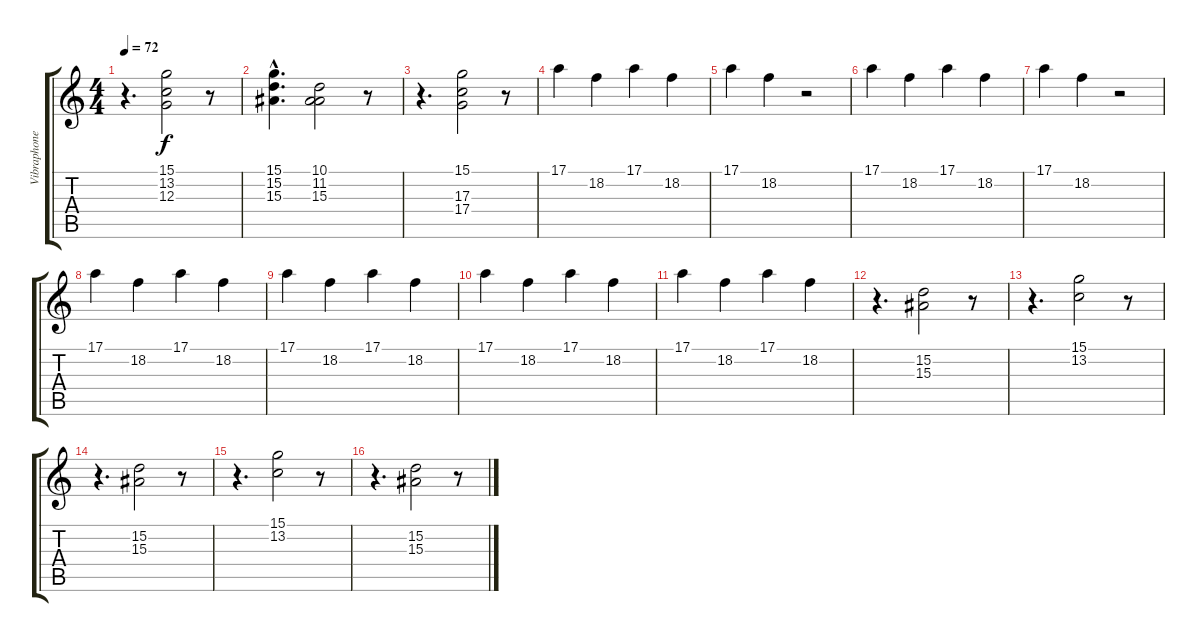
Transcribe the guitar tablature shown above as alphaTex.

\track ("Vibraphone" "Vibraphone") {instrument glockenspiel}
\staff {score tabs}
\tuning (E4 B3 G3 D3 A2 E2) {hide}
\ts (4 4)
\tempo 72
\clef g2
\ks c
r.4{d dy f} (15.1 13.2 12.3).2 r.8 |
(15.1{hac} 15.2{hac} 15.3{hac}).4{d} (10.1 11.2 15.3).2 r.8 |
r.4{d} (15.1 17.3 17.4).2 r.8 |
17.1.4 18.2.4 17.1.4 18.2.4 |
17.1.4 18.2.4 r.2 |
17.1.4 18.2.4 17.1.4 18.2.4 |
17.1.4 18.2.4 r.2 |
17.1.4 18.2.4 17.1.4 18.2.4 |
17.1.4 18.2.4 17.1.4 18.2.4 |
17.1.4 18.2.4 17.1.4 18.2.4 |
17.1.4 18.2.4 17.1.4 18.2.4 |
r.4{d} (15.2 15.3).2 r.8 |
r.4{d} (15.1 13.2).2 r.8 |
r.4{d} (15.2 15.3).2 r.8 |
r.4{d} (15.1 13.2).2 r.8 |
r.4{d} (15.2 15.3).2 r.8
